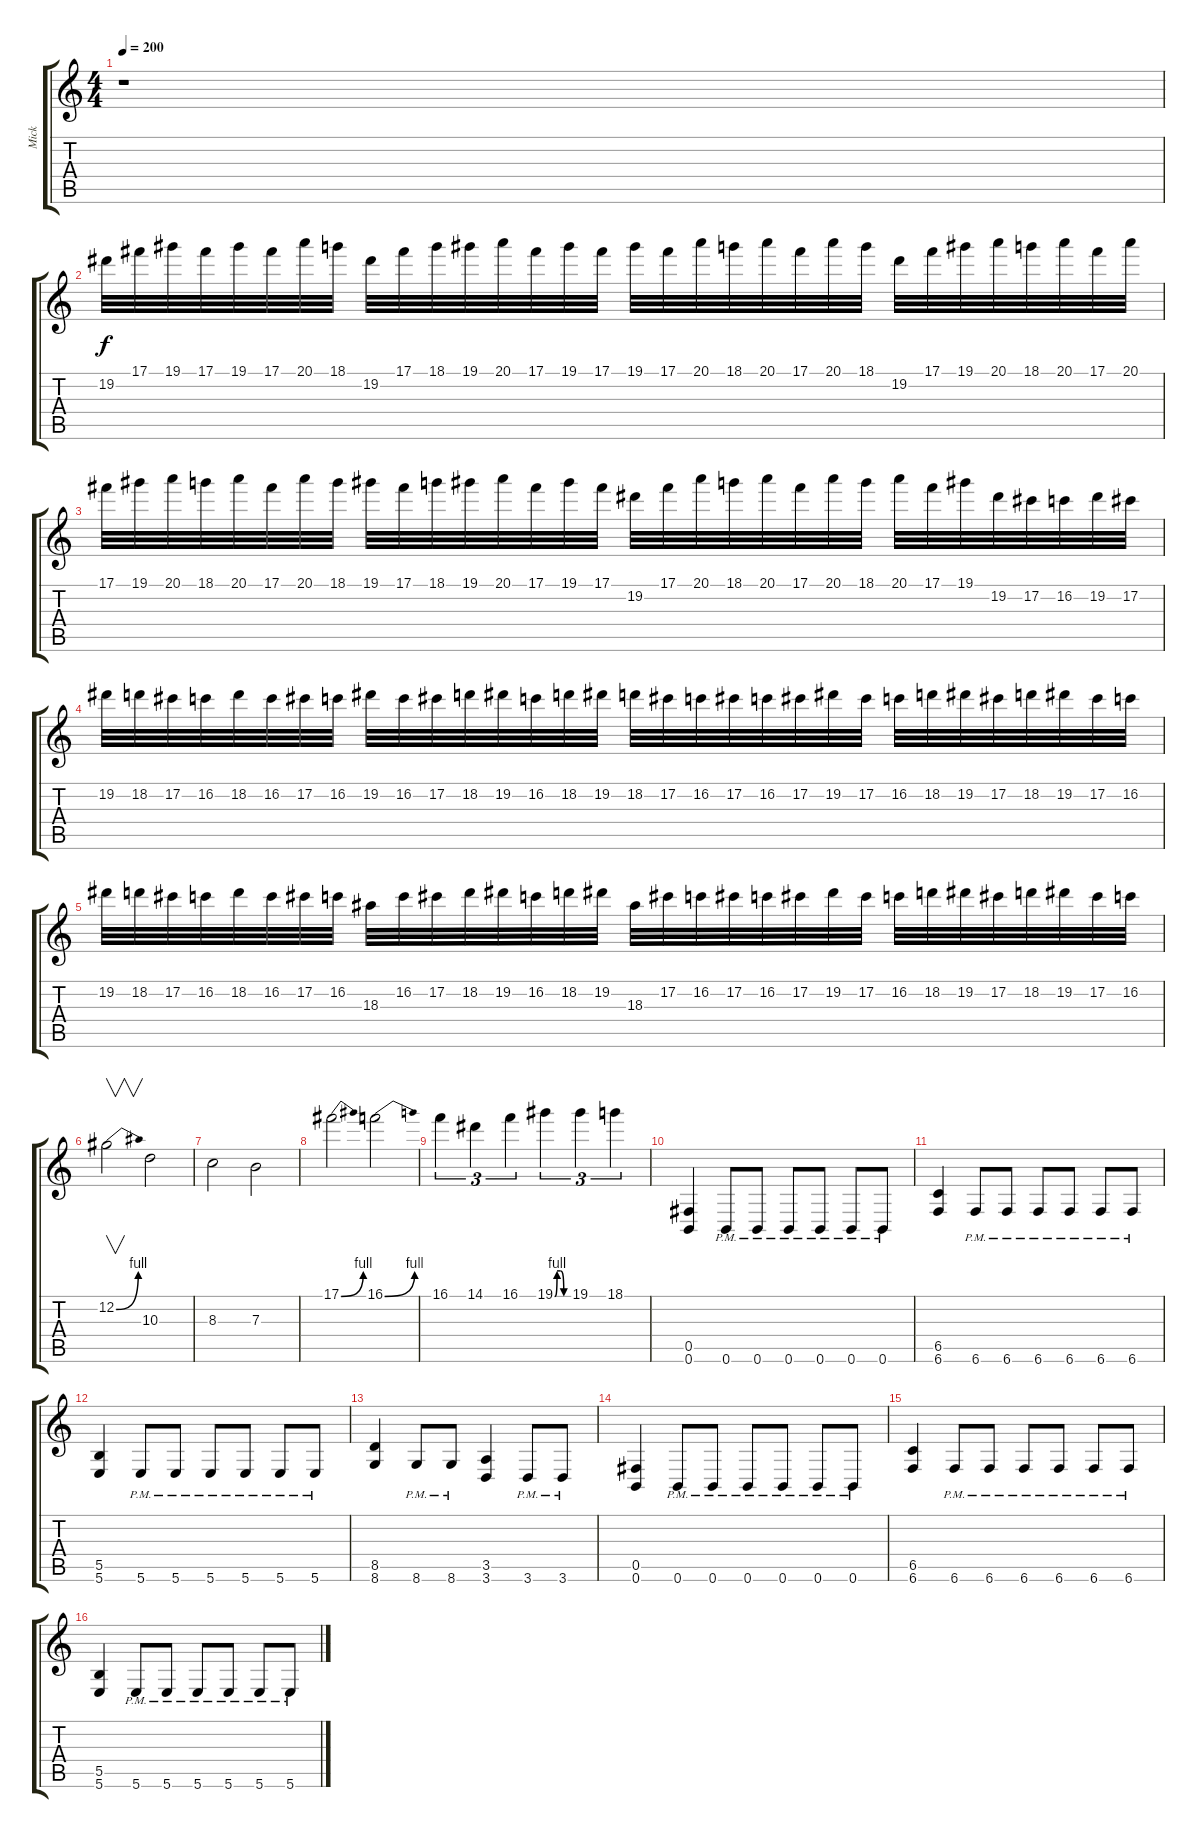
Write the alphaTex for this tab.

\track ("Mick" "Mick") {instrument distortionguitar}
\staff {score tabs}
\tuning (Db4 Ab3 E3 B2 Gb2 B1) {hide}
\ts (4 4)
\tempo 200
\clef g2
\ks c
r.1{dy f} |
19.2.32 17.1.32 19.1.32 17.1.32 19.1.32 17.1.32 20.1.32 18.1.32 19.2.32 17.1.32 18.1.32 19.1.32 20.1.32 17.1.32 19.1.32 17.1.32 19.1.32 17.1.32 20.1.32 18.1.32 20.1.32 17.1.32 20.1.32 18.1.32 19.2.32 17.1.32 19.1.32 20.1.32 18.1.32 20.1.32 17.1.32 20.1.32 |
17.1.32 19.1.32 20.1.32 18.1.32 20.1.32 17.1.32 20.1.32 18.1.32 19.1.32 17.1.32 18.1.32 19.1.32 20.1.32 17.1.32 19.1.32 17.1.32 19.2.32 17.1.32 20.1.32 18.1.32 20.1.32 17.1.32 20.1.32 18.1.32 20.1.32 17.1.32 19.1.32 19.2.32 17.2.32 16.2.32 19.2.32 17.2.32 |
19.2.32 18.2.32 17.2.32 16.2.32 18.2.32 16.2.32 17.2.32 16.2.32 19.2.32 16.2.32 17.2.32 18.2.32 19.2.32 16.2.32 18.2.32 19.2.32 18.2.32 17.2.32 16.2.32 17.2.32 16.2.32 17.2.32 19.2.32 17.2.32 16.2.32 18.2.32 19.2.32 17.2.32 18.2.32 19.2.32 17.2.32 16.2.32 |
19.2.32 18.2.32 17.2.32 16.2.32 18.2.32 16.2.32 17.2.32 16.2.32 18.3.32 16.2.32 17.2.32 18.2.32 19.2.32 16.2.32 18.2.32 19.2.32 18.3.32 17.2.32 16.2.32 17.2.32 16.2.32 17.2.32 19.2.32 17.2.32 16.2.32 18.2.32 19.2.32 17.2.32 18.2.32 19.2.32 17.2.32 16.2.32 |
12.2{be (bend 0 0 60 4)}.2{v} 10.3.2 |
8.3.2 7.3.2 |
17.1{be (bend 0 0 60 4)}.2 16.1{be (bend 0 0 60 4)}.2 |
16.1.4{tu (3 2)} 14.1.4{tu (3 2)} 16.1.4{tu (3 2)} 19.1{be (custom 0 0 10 4 25 4 40 0 60 0)}.4{tu (3 2)} 19.1.4{tu (3 2)} 18.1.4{tu (3 2)} |
(0.5 0.6).4 0.6{pm}.8 0.6{pm}.8 0.6{pm}.8 0.6{pm}.8 0.6{pm}.8 0.6{pm}.8 |
(6.5 6.6).4 6.6{pm}.8 6.6{pm}.8 6.6{pm}.8 6.6{pm}.8 6.6{pm}.8 6.6{pm}.8 |
(5.5 5.6).4 5.6{pm}.8 5.6{pm}.8 5.6{pm}.8 5.6{pm}.8 5.6{pm}.8 5.6{pm}.8 |
(8.5 8.6).4 8.6{pm}.8 8.6{pm}.8 (3.5 3.6).4 3.6{pm}.8 3.6{pm}.8 |
(0.5 0.6).4 0.6{pm}.8 0.6{pm}.8 0.6{pm}.8 0.6{pm}.8 0.6{pm}.8 0.6{pm}.8 |
(6.5 6.6).4 6.6{pm}.8 6.6{pm}.8 6.6{pm}.8 6.6{pm}.8 6.6{pm}.8 6.6{pm}.8 |
(5.5 5.6).4 5.6{pm}.8 5.6{pm}.8 5.6{pm}.8 5.6{pm}.8 5.6{pm}.8 5.6{pm}.8
